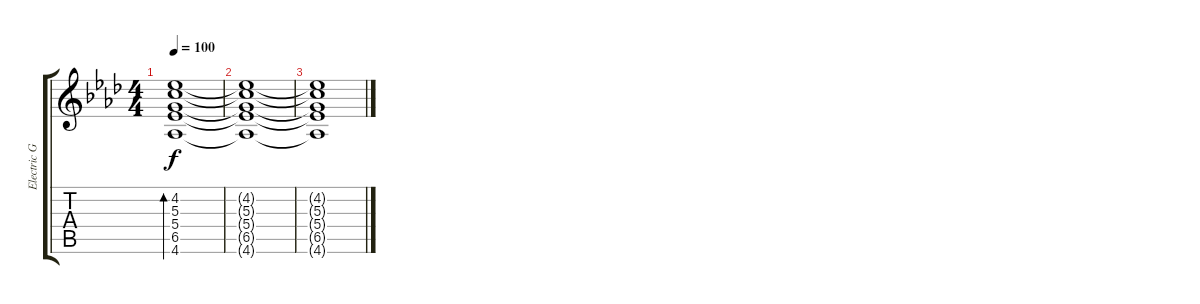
\track ("Electric Guitar" "Electric G") {instrument acousticguitarsteel}
\staff {score tabs}
\tuning (E4 B3 G3 D3 A2 E2) {hide}
\ts (4 4)
\tempo 100
\clef g2
\ks ab
(4.2 5.3 5.4 6.5 4.6).1{bd 30 dy f} |
(4.2{t} 5.3{t} 5.4{t} 6.5{t} 4.6{t}).1 |
(4.2{t} 5.3{t} 5.4{t} 6.5{t} 4.6{t}).1
